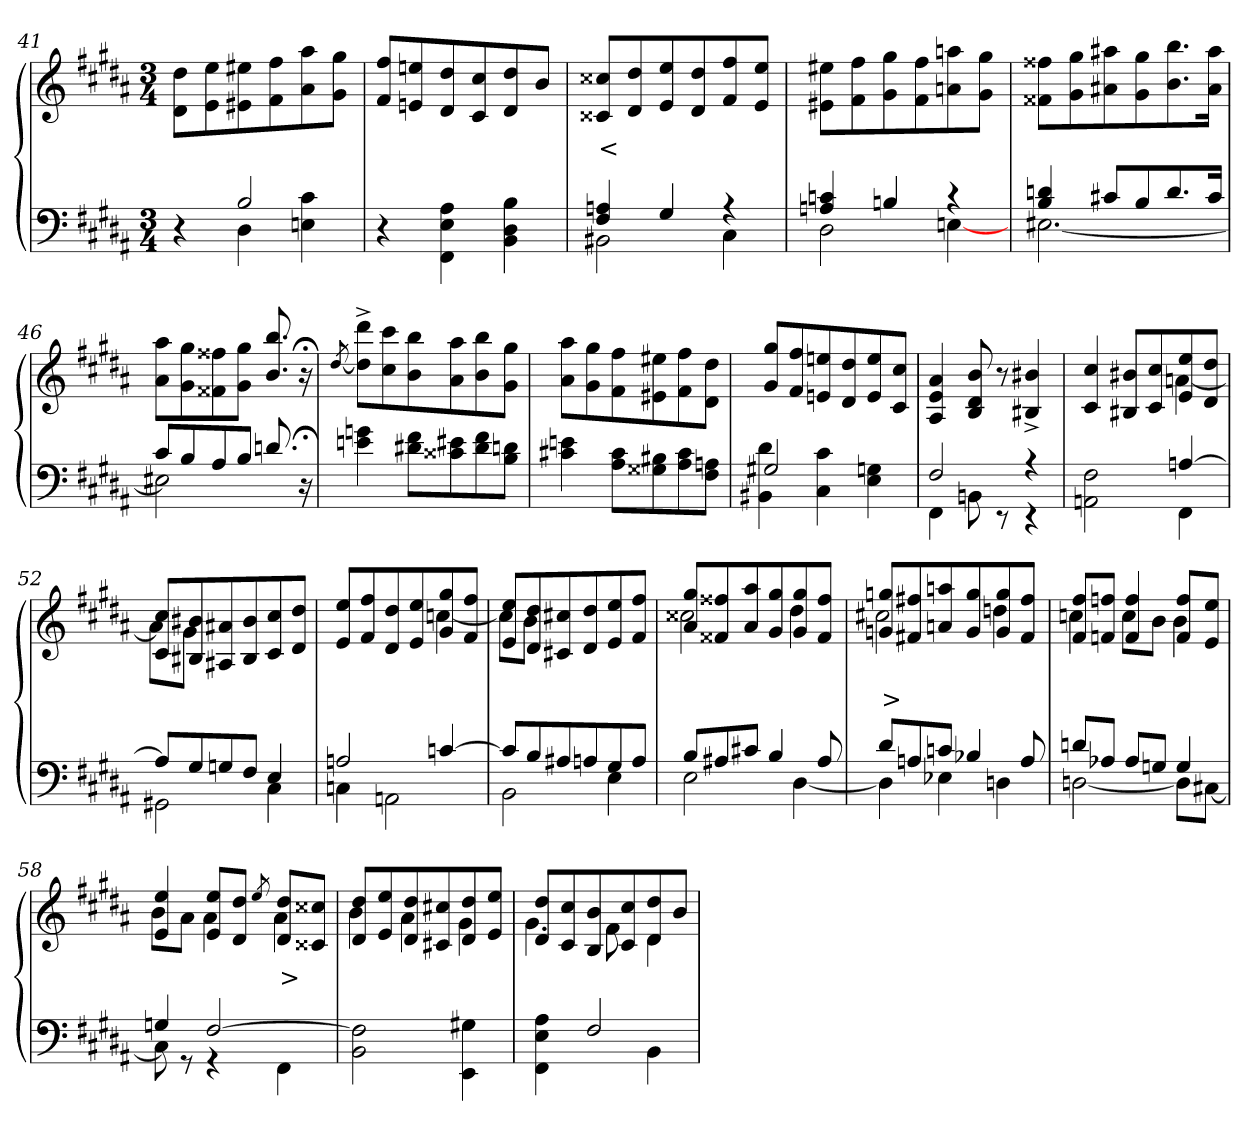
**kern	**kern	**text
*part2	*part1	*part1
*staff2	*staff1	*staff1
*clefF4	*clefG2	*
*k[f#c#g#d#a#]	*k[f#c#g#d#a#]	*
*M3/4	*M3/4	*
=41	=41	=41
*^	*	*
4ryy	4r	8dd# 8d#L	.
.	.	8ee 8e	.
2B	4D#	8ee#X 8e#X	.
.	.	8ff# 8f#	.
.	4c# 4En	8aa# 8a#	.
.	.	8gg# 8g#J	.
*v	*v	*	*
=42	=42	=42
4r	8ff# 8f#L	.
.	8een 8en	.
4A#\ 4E\ 4FF#\	8dd# 8d#	.
.	8cc# 8c#	.
4B 4D# 4BB	8dd# 8d#	.
.	8bJ	.
=43	=43	=43
*^	*	*
4An 4F#	2BB#X	8cc##X 8c##XL	<
.	.	8dd# 8d#	.
4G#	.	8ee 8e	.
.	.	8dd# 8d#	.
4r	4C#	8ff# 8f#	.
.	.	8ee 8eJ	.
=44	=44	=44	=44
4cn 4An	2D#	8ee#X 8e#XL	.
.	.	8ff# 8f#	.
4Bn	.	8gg# 8g#	.
.	.	8ff# 8f#	.
4r	[4En	8aan 8an	.
.	.	8gg# 8g#J	.
=45	=45	=45	=45
4dn 4B	[2.E#X	8ff##X 8f##XL	.
.	.	8gg# 8g#	.
8c#XL	.	8aa#X 8a#X	.
8B	.	8gg# 8g#	.
8.d	.	8.bb 8.b	.
16c#Jk	.	16aa# 16a#Jk	.
=46	=46	=46	=46
8c#L	2E#X]	8aa# 8a#L	.
8B	.	8gg# 8g#	.
8A#	.	8ff##X 8f##X	.
8BJ	.	8gg# 8g#J	.
8.dn/	4ryy	8.bb/ 8.b/	.
16r;<	.	16r;<	.
*v	*v	*	*
=47	=47	=47
.	[8qdd#/	.
4en\ 4gn\	8dd#]^> 8ddd#^>L	.
.	8cc# 8ccc#	.
8d#X 8f#L	8b 8bb	.
8c##X 8e#X	8a# 8aa#	.
8d# 8f#	8b 8bb	.
8B 8dnJ	8g# 8gg#J	.
=48	=48	=48
4en\ 4c#X\	8aa# 8a#L	.
.	8gg# 8g#	.
8c# 8A#L	8ff# 8f#	.
8B#X 8G##X	8ee#X 8e#X	.
8c# 8A#	8ff# 8f#	.
8An 8F#J	8dd# 8d#J	.
=49	=49	=49
*^	*	*
2G#X	4d# 4BB#X	8gg# 8g#L	.
.	.	8ff# 8f#	.
.	4c# 4C#	8een 8en	.
.	.	8dd# 8d#	.
4ryy	4Gn 4E	8ee 8e	.
.	.	8cc# 8c#J	.
=50	=50	=50	=50
2F#	4FF#	4a# 4e 4A#	.
.	8BBn	8b 8d# 8B	.
.	8r	8r	.
4r	4r	4b#X^> 4B#X^>	.
=51	=51	=51	=51
*	*	*^	*
2F#\ 2AAn\	2ryy	4cc# 4c#	2ryy	.
.	.	8b#X 8B#XL	.	.
.	.	8cc# 8c#	.	.
[4An	4FF#	8ee 8e	[4an	.
.	.	8dd# 8d#J	.	.
=52	=52	=52	=52	=52
8AnL]	2GG#X	8cc# 8c#L	8anL]	.
8G#	.	8b#X 8B#X	8g#J	.
8Gn	.	8a#X 8A#X	2ryy	.
8F#J	.	8b# 8B#	.	.
4E	4C#	8cc# 8c#	.	.
.	.	8dd# 8d#J	.	.
=53	=53	=53	=53	=53
2An	4Cn	8ee 8eL	2ryy	.
.	.	8ff# 8f#	.	.
.	2AAn	8dd# 8d#	.	.
.	.	8ee 8e	.	.
[4cn	.	8gg# 8g#	[4ccn	.
.	.	8ff# 8f#J	.	.
=54	=54	=54	=54	=54
8cnL]	2BB	8ee 8eL	8ccnL]	.
8B	.	8dd# 8d#	8bJ	.
8A#X	.	8cc#X 8c#X	2ryy	.
8An	.	8dd# 8d#	.	.
8G#	4E	8ee 8e	.	.
8AJ	.	8ff# 8f#J	.	.
=55	=55	=55	=55	=55
8BL	2E	8gg# 8a#L	2cc##X	.
8A#X	.	8ff##X 8f##X	.	.
8c#XJ	.	8aa# 8a#	.	.
4B	.	8gg# 8g#	.	.
.	[4D#	8gg# 8g#	4dd#	.
8A#	.	8ff## 8f##J	.	.
=56	=56	=56	=56	=56
8d#L	4D#]	8ggn 8gnL	2cc#X	>
8An	.	8ff#X 8f#X	.	.
8cnJ	4E-X	8aan 8an	.	.
4B-X	.	8gg 8g	.	.
.	4Dn	8gg 8g	4ddn	.
8A	.	8ff# 8f#J	.	.
=57	=57	=57	=57	=57
8dnL	[2Dn	8ff# 8f#L	4ccn	.
8A-XJ	.	8ffn 8fnJ	.	.
8A-L	.	4ff 4f	8ccL	.
8GnJ	.	.	8bJ	.
4G	8DL]	8ff 8fL	4b	.
.	[8C#XJ	8ee 8eJ	.	.
=58	=58	=58	=58	=58
4Gn	8C#]	4ee 4e	8bL	.
.	8r	.	8a#J	.
[2F#	4r	8ee 8eL	4a#	.
.	.	8dd# 8d#J	.	.
.	.	8qee/	.	.
.	4FF#	8dd# 8d#L	4a#	>
.	.	8cc##X 8c##XJ	.	.
*v	*v	*	*	*
=59	=59	=59	=59
2F#] 2BB	8dd# 8d#L	4b	.
.	8ee 8e	.	.
.	8dd# 8d#	4a#	.
.	8cc#X 8c#X	.	.
4G#X\ 4EE\	8dd# 8d#	4g#	.
.	8ee 8eJ	.	.
=60	=60	=60	=60
*^	*	*	*
4ryy	4A#\ 4E\ 4FF#\	8dd# 8d#L	4.g#	.
.	.	8cc# 8c#	.	.
2F#	4ryy	8b 8B	.	.
.	.	8cc# 8c#	8f#	.
.	4BB	8dd# 8d#	4d#\	.
.	.	8bJ	.	.
*v	*v	*	*	*
*	*v	*v	*
=	=	=
*-	*-	*-
